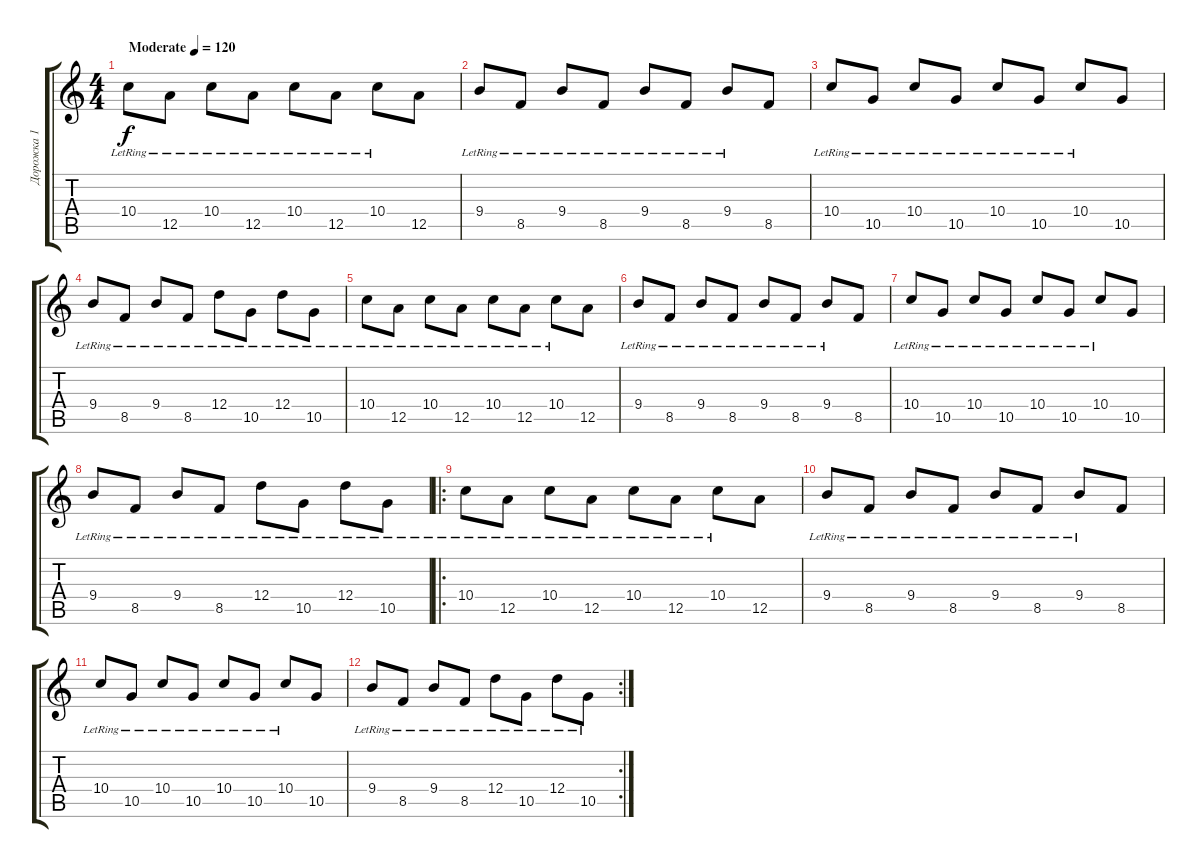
\track ("Дорожка 1" "Дорожка 1") {instrument distortionguitar}
\staff {score tabs}
\tuning (E4 B3 G3 D3 A2 E2) {hide}
\ts (4 4)
\tempo (120 "Moderate")
\clef g2
\ks c
10.4{lr}.8{dy f instrument distortionguitar} 12.5{lr}.8 10.4{lr}.8 12.5{lr}.8 10.4{lr}.8 12.5{lr}.8 10.4{lr}.8 12.5.8 |
9.4{lr}.8 8.5{lr}.8 9.4{lr}.8 8.5{lr}.8 9.4{lr}.8 8.5{lr}.8 9.4{lr}.8 8.5.8 |
10.4{lr}.8 10.5{lr}.8 10.4{lr}.8 10.5{lr}.8 10.4{lr}.8 10.5{lr}.8 10.4{lr}.8 10.5.8 |
9.4{lr}.8 8.5{lr}.8 9.4{lr}.8 8.5{lr}.8 12.4{lr}.8 10.5{lr}.8 12.4{lr}.8 10.5{lr}.8 |
10.4{lr}.8 12.5{lr}.8 10.4{lr}.8 12.5{lr}.8 10.4{lr}.8 12.5{lr}.8 10.4{lr}.8 12.5.8 |
9.4{lr}.8 8.5{lr}.8 9.4{lr}.8 8.5{lr}.8 9.4{lr}.8 8.5{lr}.8 9.4{lr}.8 8.5.8 |
10.4{lr}.8 10.5{lr}.8 10.4{lr}.8 10.5{lr}.8 10.4{lr}.8 10.5{lr}.8 10.4{lr}.8 10.5.8 |
9.4{lr}.8 8.5{lr}.8 9.4{lr}.8 8.5{lr}.8 12.4{lr}.8 10.5{lr}.8 12.4{lr}.8 10.5{lr}.8 |
\ro
10.4{lr}.8 12.5{lr}.8 10.4{lr}.8 12.5{lr}.8 10.4{lr}.8 12.5{lr}.8 10.4{lr}.8 12.5.8 |
9.4{lr}.8 8.5{lr}.8 9.4{lr}.8 8.5{lr}.8 9.4{lr}.8 8.5{lr}.8 9.4{lr}.8 8.5.8 |
10.4{lr}.8 10.5{lr}.8 10.4{lr}.8 10.5{lr}.8 10.4{lr}.8 10.5{lr}.8 10.4{lr}.8 10.5.8 |
\rc 2
9.4{lr}.8 8.5{lr}.8 9.4{lr}.8 8.5{lr}.8 12.4{lr}.8 10.5{lr}.8 12.4{lr}.8 10.5{lr}.8
